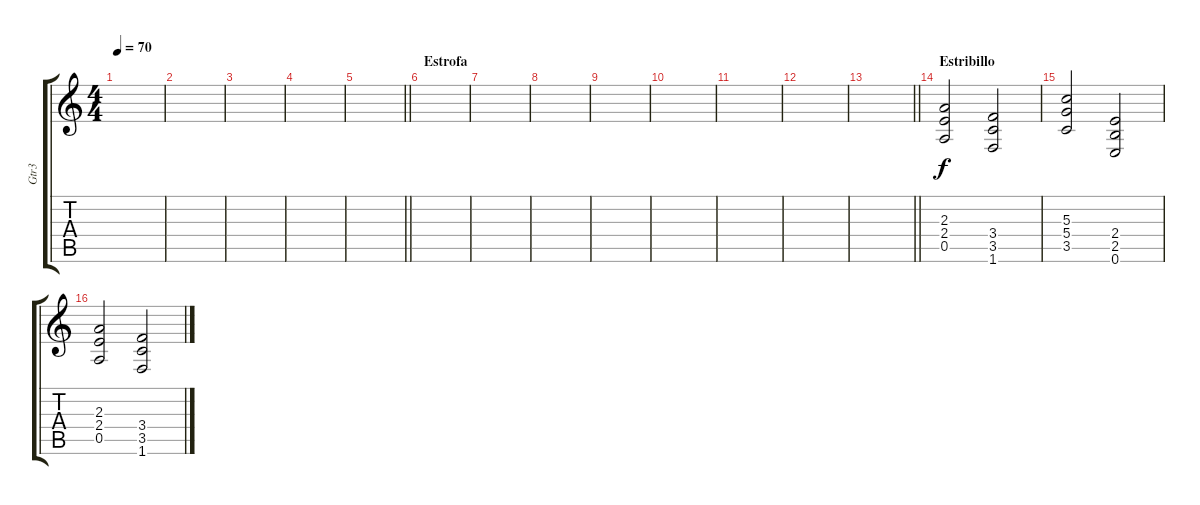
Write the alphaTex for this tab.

\track ("Gtr3" "Gtr3") {instrument distortionguitar}
\staff {score tabs}
\tuning (E4 B3 G3 D3 A2 E2) {hide}
\ts (4 4)
\tempo 70
\clef g2
\ks c
|
|
|
|
\barLineRight lightlight
|
\section ("" "Estrofa")
|
|
|
|
|
|
|
\barLineRight lightlight
|
\section ("" "Estribillo")
(2.3 2.4 0.5).2 (3.4 3.5 1.6).2 |
(5.3 5.4 3.5).2 (2.4 2.5 0.6).2 |
(2.3 2.4 0.5).2 (3.4 3.5 1.6).2
